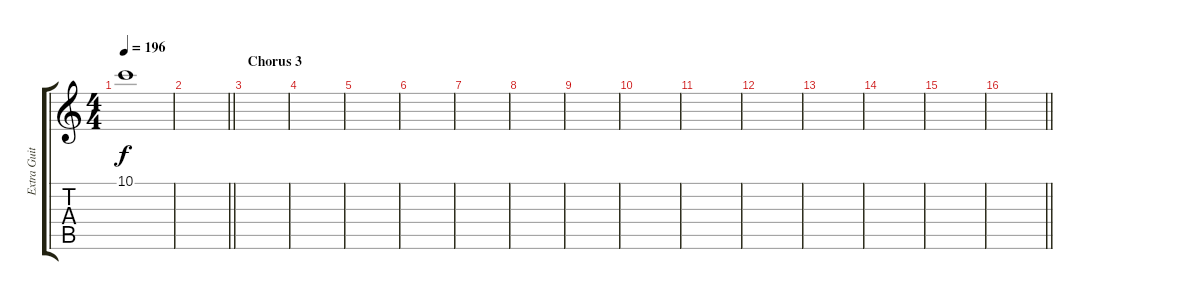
\track ("Extra Guitar 2" "Extra Guit") {instrument distortionguitar}
\staff {score tabs}
\tuning (D4 A3 F3 C3 G2 D2) {hide}
\ts (4 4)
\tempo 196
\clef g2
\ks c
10.1{t}.1{dy f} |
\barLineRight lightlight
|
\section ("" "Chorus 3")
|
|
|
|
|
|
|
|
|
|
|
|
|
\barLineRight lightlight
